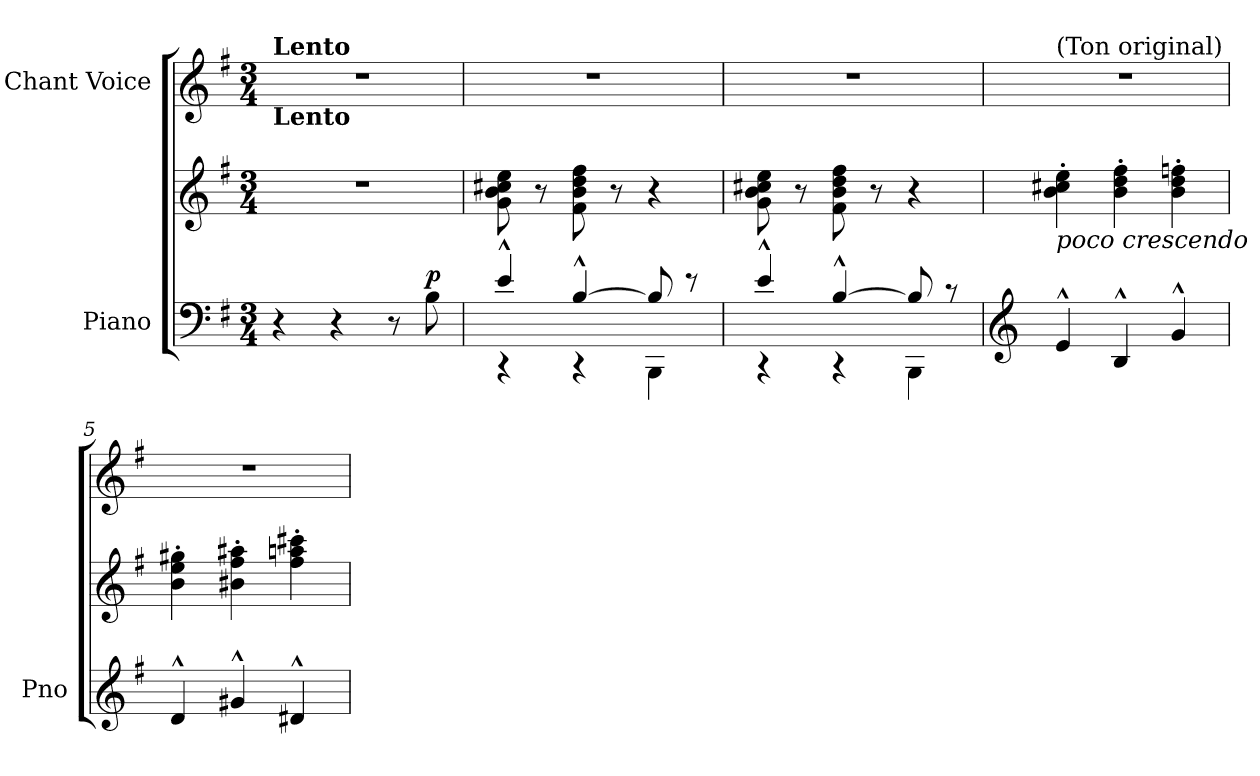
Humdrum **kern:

**kern	**kern	**dynam	**kern
*part2	*part2	*part2	*part1
*staff3	*staff2	*staff2/3	*staff1
*I"Piano	*	*	*I"Chant Voice
*I'Pno	*	*	*
*clefF4	*clefG2	*	*clefG2
*k[f#]	*k[f#]	*	*k[f#]
*M3/4	*M3/4	*	*M3/4
*MM48	*MM48	*	*MM48
=1	=1	=1	=1
!	!	!	!LO:TX:a:B:t=Lento
!	!	!	!LO:TX:b:B:t=Lento
4r	2.r	.	2.r
4r	.	.	.
8r	.	.	.
!	!	!LO:DY:a=2	!
8B\	.	p	.
=2	=2	=2	=2
*^	*	*	*
4e^^/	4r	8g\ 8b\ 8cc#X\ 8ee\	.	2.r
.	.	8r	.	.
[4B^^/	4r	8f#\ 8b\ 8dd\ 8ff#\	.	.
.	.	8r	.	.
8B/]	4BBB\	4r	.	.
8r	.	.	.	.
=3	=3	=3	=3	=3
4e^^/	4r	8g\ 8b\ 8cc#X\ 8ee\	.	2.r
.	.	8r	.	.
[4B^^/	4r	8f#\ 8b\ 8dd\ 8ff#\	.	.
.	.	8r	.	.
8B/]	4BBB\	4r	.	.
8r	.	.	.	.
*v	*v	*	*	*
=4	=4	=4	=4
*clefG2	*	*	*
!	!	!	!LO:TX:a:t=(Ton original)
!	!LO:TX:b:i:t=poco crescendo	!	!
4e^^/	4b\' 4cc#X\' 4ee\'	.	2.r
4B^^/	4b\' 4dd\' 4ff#\'	.	.
4g^^/	4b\' 4dd\' 4ffn\'	.	.
=5	=5	=5	=5
4d^^/	4b\' 4ee\' 4gg#X\'	.	2.r
4g#X^^/	4b#X\' 4ff#\' 4aa#X\'	.	.
4d#X^^/	4ff#\' 4aan\' 4ccc#X\'	.	.
=	=	=	=
*-	*-	*-	*-
